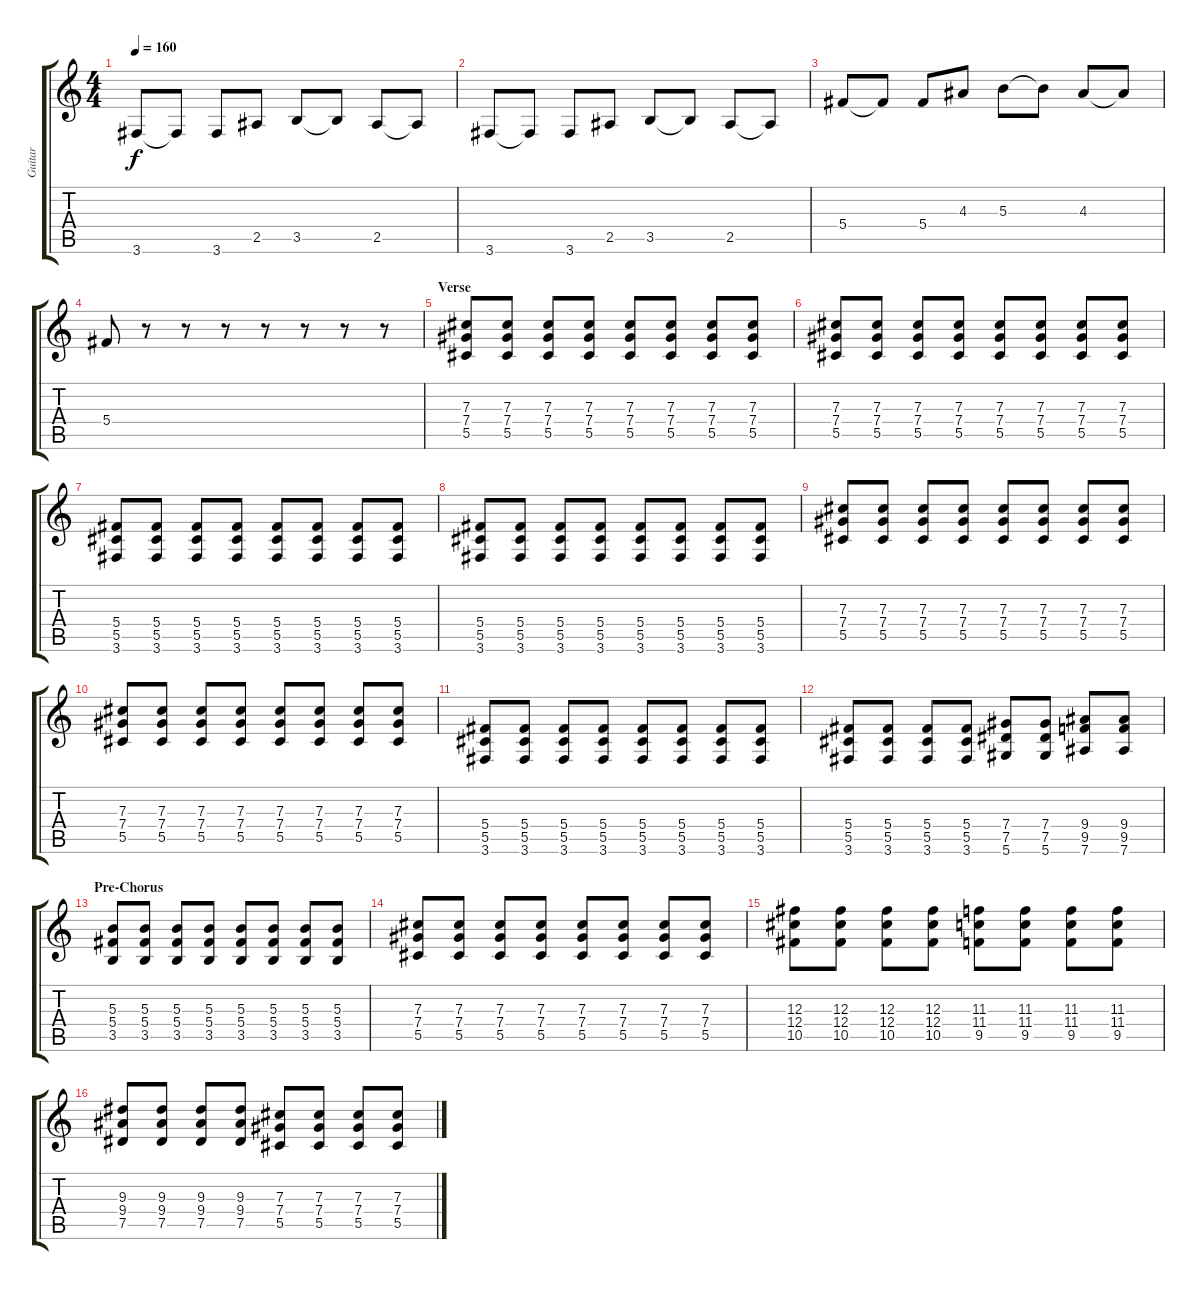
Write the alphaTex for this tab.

\track ("Guitar" "Guitar") {instrument distortionguitar}
\staff {score tabs}
\tuning (Eb4 Bb3 Gb3 Db3 Ab2 Eb2) {hide}
\ts (4 4)
\tempo 160
\clef g2
\ks c
3.6.8{dy f} 3.6{t}.8 3.6.8 2.5.8 3.5.8 3.5{t}.8 2.5.8 2.5{t}.8 |
3.6.8 3.6{t}.8 3.6.8 2.5.8 3.5.8 3.5{t}.8 2.5.8 2.5{t}.8 |
5.4.8 5.4{t}.8 5.4.8 4.3.8 5.3.8 5.3{t}.8 4.3.8 4.3{t}.8 |
5.4.8 r.8 r.8 r.8 r.8 r.8 r.8 r.8 |
\section ("" "Verse")
(7.3 7.4 5.5).8 (7.3 7.4 5.5).8 (7.3 7.4 5.5).8 (7.3 7.4 5.5).8 (7.3 7.4 5.5).8 (7.3 7.4 5.5).8 (7.3 7.4 5.5).8 (7.3 7.4 5.5).8 |
(7.3 7.4 5.5).8 (7.3 7.4 5.5).8 (7.3 7.4 5.5).8 (7.3 7.4 5.5).8 (7.3 7.4 5.5).8 (7.3 7.4 5.5).8 (7.3 7.4 5.5).8 (7.3 7.4 5.5).8 |
(5.4 5.5 3.6).8 (5.4 5.5 3.6).8 (5.4 5.5 3.6).8 (5.4 5.5 3.6).8 (5.4 5.5 3.6).8 (5.4 5.5 3.6).8 (5.4 5.5 3.6).8 (5.4 5.5 3.6).8 |
(5.4 5.5 3.6).8 (5.4 5.5 3.6).8 (5.4 5.5 3.6).8 (5.4 5.5 3.6).8 (5.4 5.5 3.6).8 (5.4 5.5 3.6).8 (5.4 5.5 3.6).8 (5.4 5.5 3.6).8 |
(7.3 7.4 5.5).8 (7.3 7.4 5.5).8 (7.3 7.4 5.5).8 (7.3 7.4 5.5).8 (7.3 7.4 5.5).8 (7.3 7.4 5.5).8 (7.3 7.4 5.5).8 (7.3 7.4 5.5).8 |
(7.3 7.4 5.5).8 (7.3 7.4 5.5).8 (7.3 7.4 5.5).8 (7.3 7.4 5.5).8 (7.3 7.4 5.5).8 (7.3 7.4 5.5).8 (7.3 7.4 5.5).8 (7.3 7.4 5.5).8 |
(5.4 5.5 3.6).8 (5.4 5.5 3.6).8 (5.4 5.5 3.6).8 (5.4 5.5 3.6).8 (5.4 5.5 3.6).8 (5.4 5.5 3.6).8 (5.4 5.5 3.6).8 (5.4 5.5 3.6).8 |
(5.4 5.5 3.6).8 (5.4 5.5 3.6).8 (5.4 5.5 3.6).8 (5.4 5.5 3.6).8 (7.4 7.5 5.6).8 (7.4 7.5 5.6).8 (9.4 9.5 7.6).8 (9.4 9.5 7.6).8 |
\section ("" "Pre-Chorus")
(5.3 5.4 3.5).8 (5.3 5.4 3.5).8 (5.3 5.4 3.5).8 (5.3 5.4 3.5).8 (5.3 5.4 3.5).8 (5.3 5.4 3.5).8 (5.3 5.4 3.5).8 (5.3 5.4 3.5).8 |
(7.3 7.4 5.5).8 (7.3 7.4 5.5).8 (7.3 7.4 5.5).8 (7.3 7.4 5.5).8 (7.3 7.4 5.5).8 (7.3 7.4 5.5).8 (7.3 7.4 5.5).8 (7.3 7.4 5.5).8 |
(12.3 12.4 10.5).8 (12.3 12.4 10.5).8 (12.3 12.4 10.5).8 (12.3 12.4 10.5).8 (11.3 11.4 9.5).8 (11.3 11.4 9.5).8 (11.3 11.4 9.5).8 (11.3 11.4 9.5).8 |
(9.3 9.4 7.5).8 (9.3 9.4 7.5).8 (9.3 9.4 7.5).8 (9.3 9.4 7.5).8 (7.3 7.4 5.5).8 (7.3 7.4 5.5).8 (7.3 7.4 5.5).8 (7.3 7.4 5.5).8
